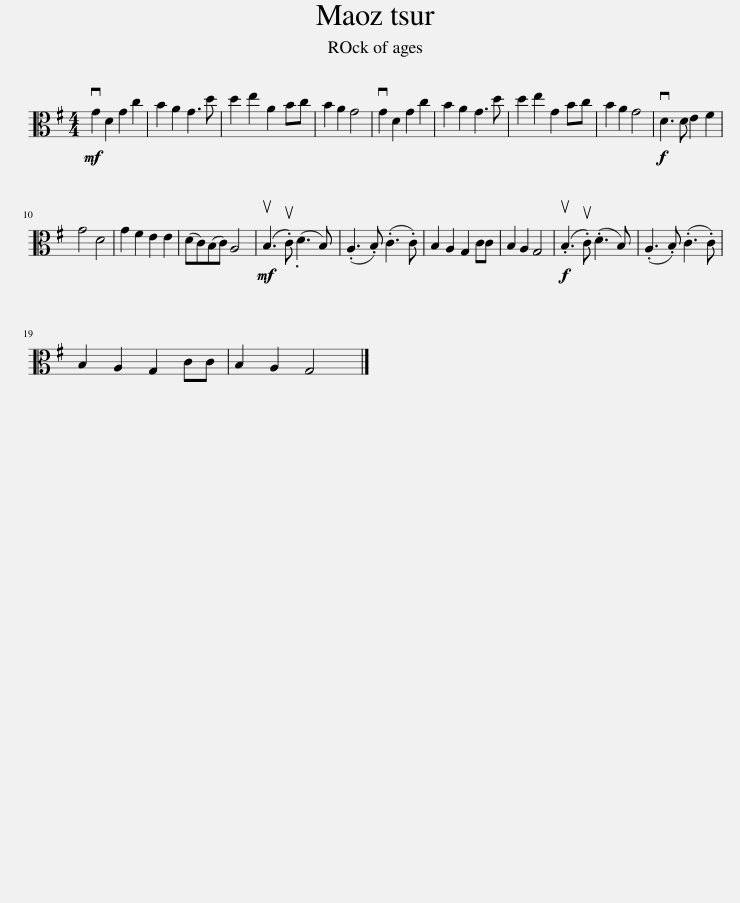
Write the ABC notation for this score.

X:1
L:1/8
M:4/4
I:linebreak $
K:G
V:1 alto
V:1
!mf! vG2 D2 G2 c2 | B2 A2 G3 d | d2 e2 A2 Bc | B2 A2 G4 | vG2 D2 G2 c2 | %5
 B2 A2 G3 d | d2 e2 G2 Bc | B2 A2 G4 |!f! vD3 D E2 F2 |$ G4 D4 | %10
 G2 F2 E2 E2 | (DC)(B,C) A,4 |!mf! (uB,3 .uC) (.D3 B,) | (.A,3 .B,) (.C3 .C) | B,2 A,2 G,2 CC | %15
 B,2 A,2 G,4 |!f! (.uB,3 .uC) (.D3 B,) | (.A,3 .B,) (.C3 .C) |$ B,2 A,2 G,2 CC | B,2 A,2 G,4 |] %20
